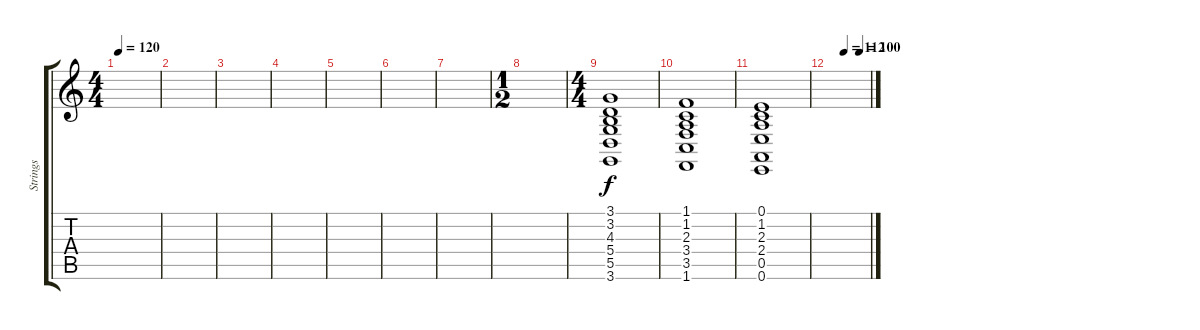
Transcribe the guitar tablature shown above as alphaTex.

\track ("Strings" "Strings") {instrument stringensemble1}
\staff {score tabs}
\tuning (E4 B3 G3 D3 A2 E2) {hide}
\ts (4 4)
\tempo 120
\clef g2
\ks c
|
|
|
|
|
|
|
\ts (1 2)
|
\ts (4 4)
(3.1 3.2 4.3 5.4 5.5 3.6).1 |
(1.1 1.2 2.3 3.4 3.5 1.6).1 |
(0.1 1.2 2.3 2.4 0.5 0.6).1 |
\tempo (112 0.375)
\tempo (100 0.75)
